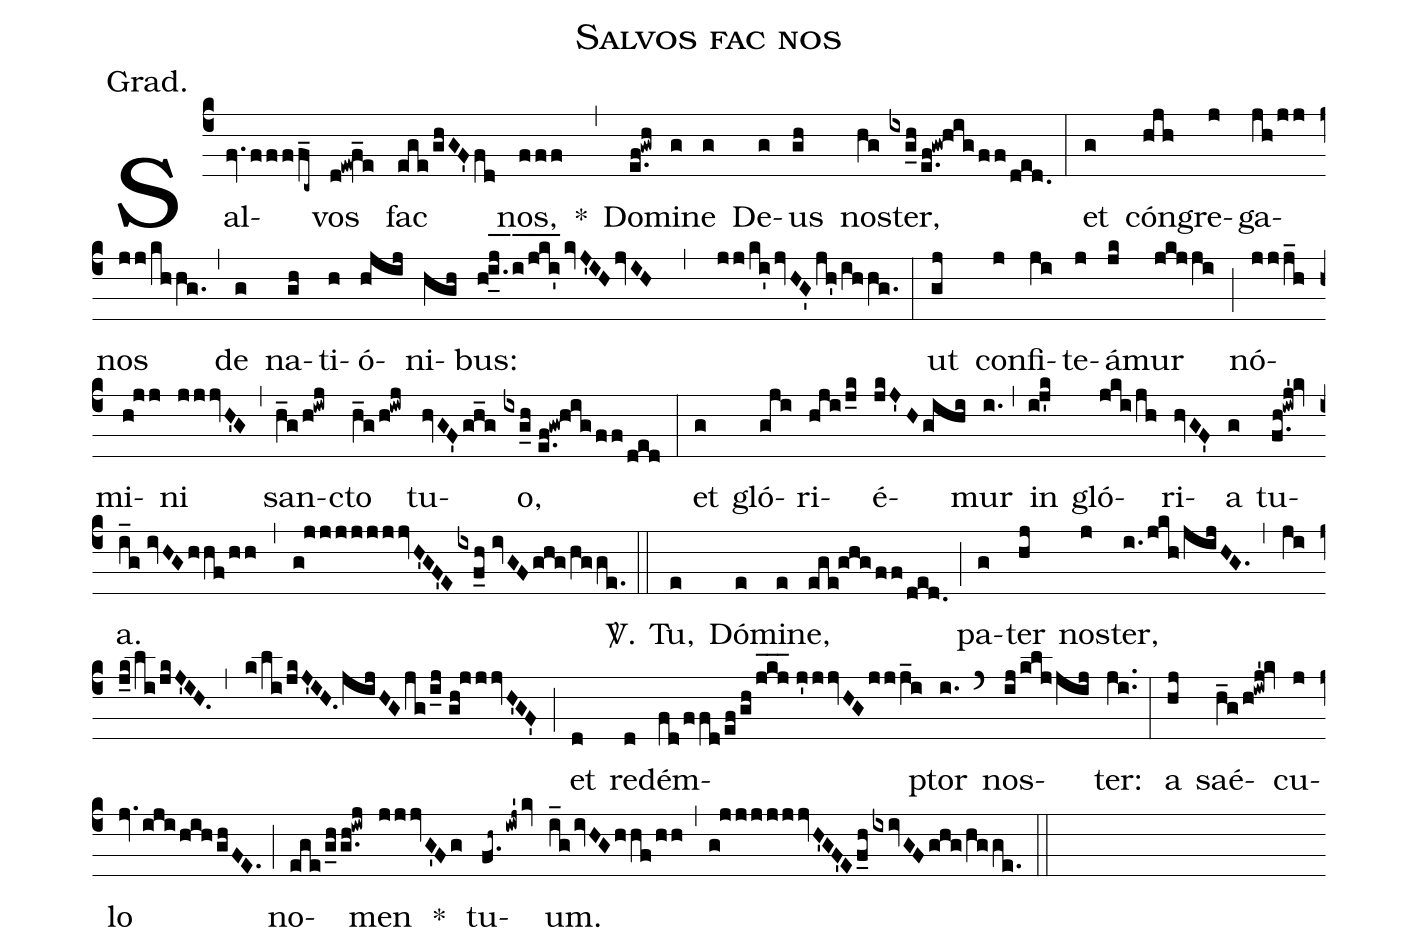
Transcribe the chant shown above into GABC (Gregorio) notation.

name:Salvos fac nos;
annotation:Grad.;
mode:3;
office-part:Gradual;
%%
Sal(c4fv.ffff_c~)vos(d!ew!f_e) fac(ege/ghGF'fd) nos,(fff) *(,) Do(e.f!gwh)mi(g)ne(g) De(g)us(gh) nos(hg)ter,(ixg_h/e.f!gw!hig/ff/ded.) (:) et(g) cón(hjh)gre(j)ga(jh/jj)nos(jj/khhg.) (,) de(g) na(gh)ti(h)ó(hjij)ni(hgh)bus:(h.iji___/jki'___kvJ'IHjvIH,jj/ki'jvHG'jh'/ihhg.) (:) ut(gj) con(j)fi(ji)te(j)á(jk)mur(jkjji) (;) nó(jjj_h)mi(h!jj)ni(jjjvH'G) (,) san(h_g/h!iwj)cto(h_g/h!iwj) tu(hvGF'gh_g)o,(ixg_h//e.f!gw!hig/ff/ded) (:) et(g) gló(gji)ri(hji/j_k)é(jkJ'Hgihi)mur(i.) (,) in(i!j'k) gló(jki/jh)ri(hvGF')a(g) tu(f.h!iwj'!kv)a.(i_g//ivHGhhf/hh,g!jj/jj/jjjvH'GF'Eixf_h//ivGFghg/hgge.) <sp>V/</sp>.(::) Tu,(e) Dó(e)mi(e)ne,(ege!ghg/ff/ded.) (;) pa(g)ter(hj) nos(j)ter,(i./jkh/jijHG.,ji/j_k/li/jkJ'IH.,k/li/jkJ'IH.jijHG/jg/i_j//gh!jjjvH'GF') (;) et(d) red(d)ém(fd/ffd/ef/gh/jkj___//j'jjvHGjjj_i)ptor(i.) (`) nos(ij/kljjij)ter:(ji..) (:) a(hj) saé(h_g/h!iwj'!kv)cu(j)lo(jv.iji/hih/ghFE.) (;) no(ege/g_h/g.h!iwj)men(jjjvG'Fg) *() tu(f.h~iwj'~kv)um.(i_g/ivHGhhf/hh,g!jj/jj/jjvH'GF'Ef_hixivGFghg/hgge.) (::)
